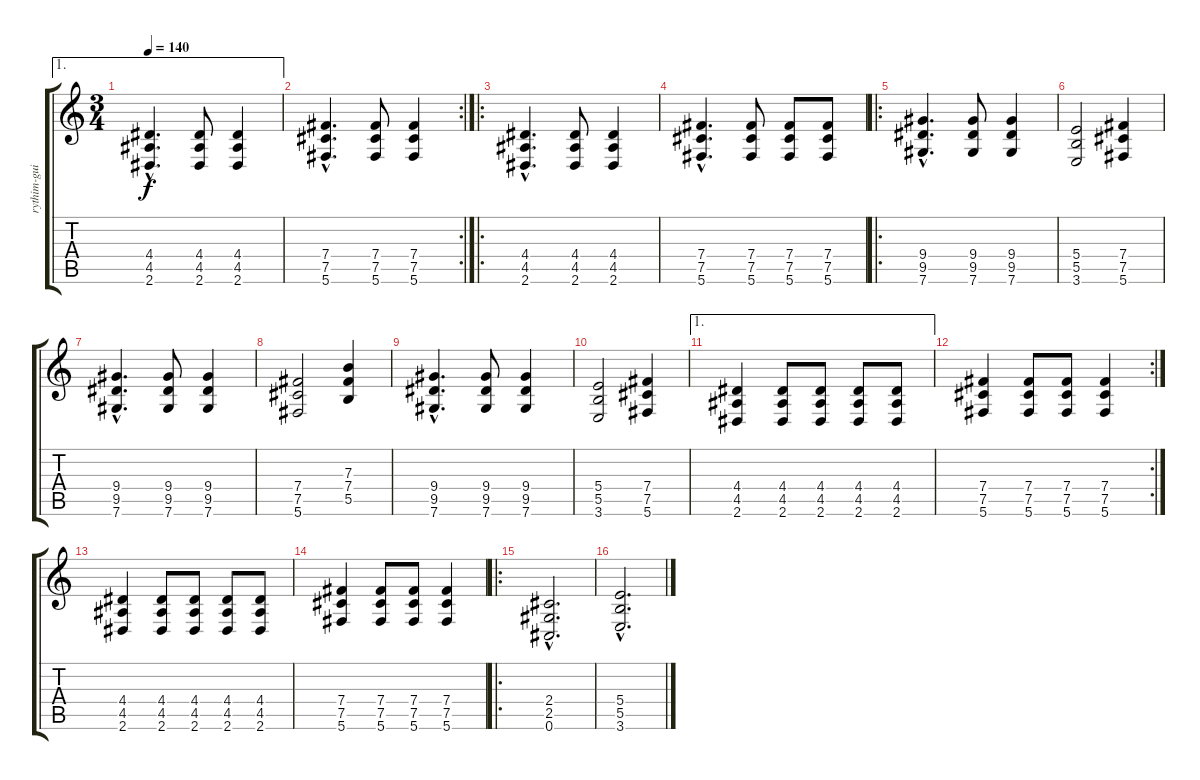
\track ("rythim-guitar" "rythim-gui") {instrument distortionguitar}
\staff {score tabs}
\tuning (Db4 Ab3 E3 B2 Gb2 Db2) {hide}
\ae 1
\ts (3 4)
\tempo 140
\clef g2
\ks c
(4.4{hac} 4.5{hac} 2.6{hac}).4{d dy f} (4.4 4.5 2.6).8 (4.4 4.5 2.6).4 |
\rc 2
(7.4{hac} 7.5{hac} 5.6{hac}).4{d} (7.4 7.5 5.6).8 (7.4 7.5 5.6).4 |
\ro
(4.4{hac} 4.5{hac} 2.6{hac}).4{d} (4.4 4.5 2.6).8 (4.4 4.5 2.6).4 |
(7.4{hac} 7.5{hac} 5.6{hac}).4{d} (7.4 7.5 5.6).8 (7.4 7.5 5.6).8 (7.4 7.5 5.6).8 |
\ro
(9.4{hac} 9.5{hac} 7.6{hac}).4{d balance 8} (9.4 9.5 7.6).8 (9.4 9.5 7.6).4 |
(5.4 5.5 3.6).2 (7.4 7.5 5.6).4 |
(9.4{hac} 9.5{hac} 7.6{hac}).4{d} (9.4 9.5 7.6).8 (9.4 9.5 7.6).4 |
(7.4 7.5 5.6).2 (7.3 7.4 5.5).4 |
(9.4{hac} 9.5{hac} 7.6{hac}).4{d} (9.4 9.5 7.6).8 (9.4 9.5 7.6).4 |
(5.4 5.5 3.6).2 (7.4 7.5 5.6).4 |
\ae 1
(4.4 4.5 2.6).4 (4.4 4.5 2.6).8 (4.4 4.5 2.6).8 (4.4 4.5 2.6).8 (4.4 4.5 2.6).8 |
\rc 2
(7.4 7.5 5.6).4 (7.4 7.5 5.6).8 (7.4 7.5 5.6).8 (7.4 7.5 5.6).4 |
(4.4 4.5 2.6).4 (4.4 4.5 2.6).8 (4.4 4.5 2.6).8 (4.4 4.5 2.6).8 (4.4 4.5 2.6).8 |
(7.4 7.5 5.6).4 (7.4 7.5 5.6).8 (7.4 7.5 5.6).8 (7.4 7.5 5.6).4 |
\ro
(2.4{hac} 2.5{hac} 0.6{hac}).2{d} |
(5.4{hac} 5.5{hac} 3.6{hac}).2{d}
